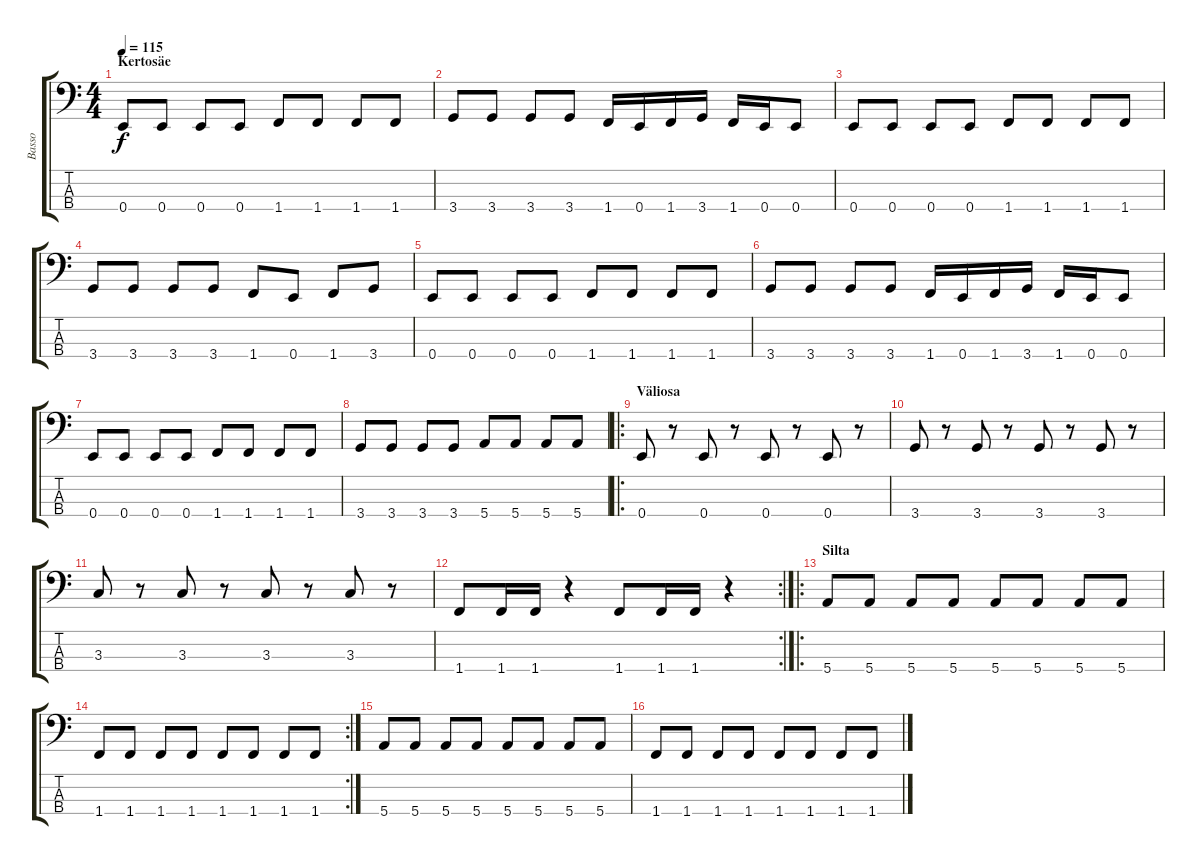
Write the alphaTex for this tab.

\track ("Basso" "Basso") {instrument electricbasspick}
\staff {score tabs}
\tuning (G2 D2 A1 E1) {hide}
\ts (4 4)
\section ("" "Kertosäe")
\tempo 115
\clef f4
\ks c
0.4.8{dy f} 0.4.8 0.4.8 0.4.8 1.4.8 1.4.8 1.4.8 1.4.8 |
3.4.8 3.4.8 3.4.8 3.4.8 1.4.16 0.4.16 1.4.16 3.4.16 1.4.16 0.4.16 0.4.8 |
0.4.8 0.4.8 0.4.8 0.4.8 1.4.8 1.4.8 1.4.8 1.4.8 |
3.4.8 3.4.8 3.4.8 3.4.8 1.4.8 0.4.8 1.4.8 3.4.8 |
0.4.8 0.4.8 0.4.8 0.4.8 1.4.8 1.4.8 1.4.8 1.4.8 |
3.4.8 3.4.8 3.4.8 3.4.8 1.4.16 0.4.16 1.4.16 3.4.16 1.4.16 0.4.16 0.4.8 |
0.4.8 0.4.8 0.4.8 0.4.8 1.4.8 1.4.8 1.4.8 1.4.8 |
3.4.8 3.4.8 3.4.8 3.4.8 5.4.8 5.4.8 5.4.8 5.4.8 |
\ro
\section ("" "Väliosa")
0.4.8 r.8 0.4.8 r.8 0.4.8 r.8 0.4.8 r.8 |
3.4.8 r.8 3.4.8 r.8 3.4.8 r.8 3.4.8 r.8 |
3.3.8 r.8 3.3.8 r.8 3.3.8 r.8 3.3.8 r.8 |
\rc 2
1.4.8 1.4.16 1.4.16 r.4 1.4.8 1.4.16 1.4.16 r.4 |
\ro
\section ("" "Silta")
5.4.8 5.4.8 5.4.8 5.4.8 5.4.8 5.4.8 5.4.8 5.4.8 |
\rc 2
1.4.8 1.4.8 1.4.8 1.4.8 1.4.8 1.4.8 1.4.8 1.4.8 |
5.4.8 5.4.8 5.4.8 5.4.8 5.4.8 5.4.8 5.4.8 5.4.8 |
1.4.8 1.4.8 1.4.8 1.4.8 1.4.8 1.4.8 1.4.8 1.4.8
